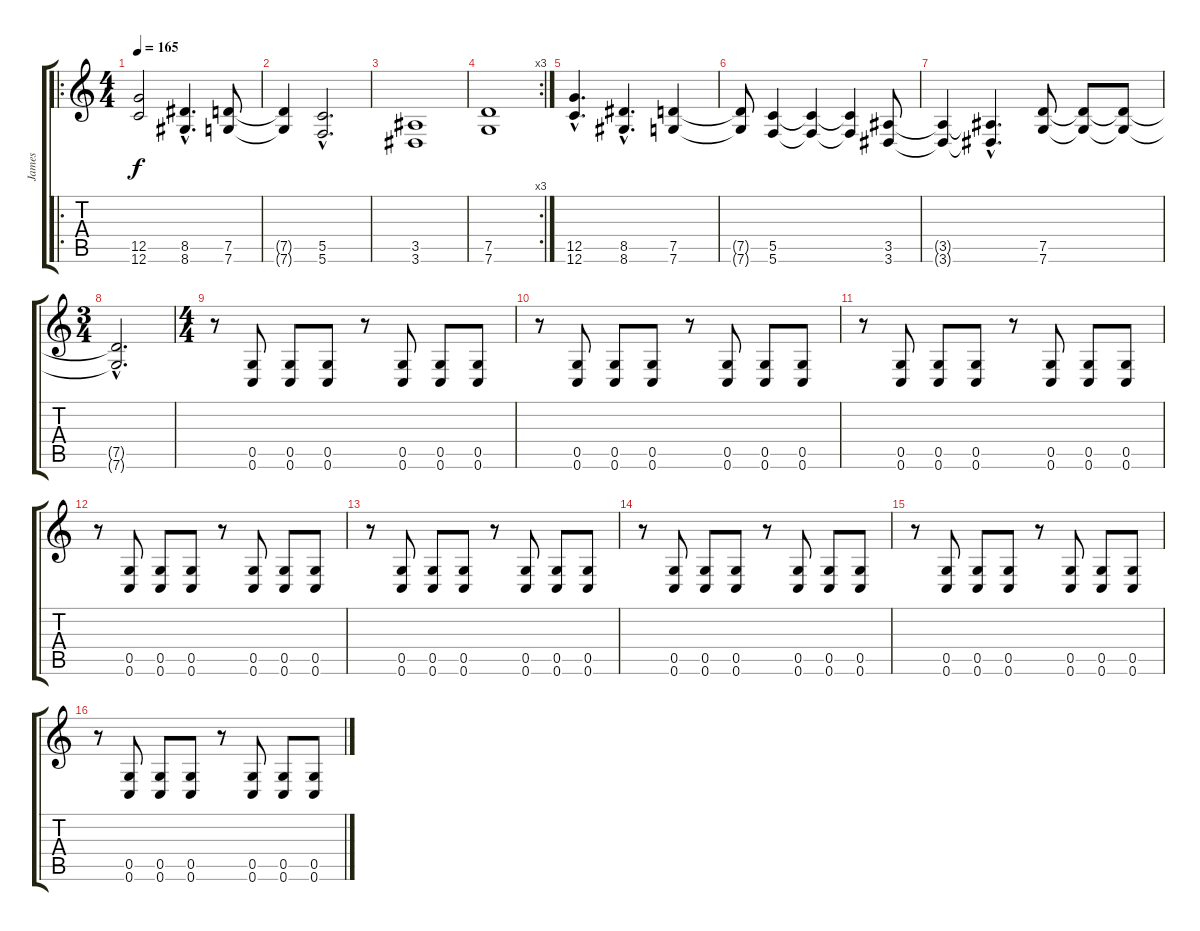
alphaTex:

\track ("James" "James") {instrument distortionguitar}
\staff {score tabs}
\tuning (D4 A3 F3 C3 G2 C2) {hide}
\ro
\ts (4 4)
\tempo 165
\clef g2
\ks c
(12.5 12.6).2{dy f} (8.5{hac} 8.6{hac}).4{d} (7.5 7.6).8 |
(7.5{t} 7.6{t}).4 (5.5{hac} 5.6{hac}).2{d} |
(3.5 3.6).1 |
\rc 3
(7.5 7.6).1 |
(12.5{hac} 12.6{hac}).4{d} (8.5{hac} 8.6{hac}).4{d} (7.5 7.6).4 |
(7.5{t} 7.6{t}).8 (5.5 5.6).4 (5.5{t} 5.6{t}).4 (5.5{t} 5.6{t}).4 (3.5 3.6).8 |
(3.5{t} 3.6{t}).4 (3.5{hac t} 3.6{hac t}).4{d} (7.5 7.6).8 (7.5{t} 7.6{t}).8 (7.5{t} 7.6{t}).8 |
\ts (3 4)
(7.5{hac t} 7.6{hac t}).2{d} |
\ts (4 4)
r.8 (0.5 0.6).8 (0.5 0.6).8 (0.5 0.6).8 r.8 (0.5 0.6).8 (0.5 0.6).8 (0.5 0.6).8 |
r.8 (0.5 0.6).8 (0.5 0.6).8 (0.5 0.6).8 r.8 (0.5 0.6).8 (0.5 0.6).8 (0.5 0.6).8 |
r.8 (0.5 0.6).8 (0.5 0.6).8 (0.5 0.6).8 r.8 (0.5 0.6).8 (0.5 0.6).8 (0.5 0.6).8 |
r.8 (0.5 0.6).8 (0.5 0.6).8 (0.5 0.6).8 r.8 (0.5 0.6).8 (0.5 0.6).8 (0.5 0.6).8 |
r.8 (0.5 0.6).8 (0.5 0.6).8 (0.5 0.6).8 r.8 (0.5 0.6).8 (0.5 0.6).8 (0.5 0.6).8 |
r.8 (0.5 0.6).8 (0.5 0.6).8 (0.5 0.6).8 r.8 (0.5 0.6).8 (0.5 0.6).8 (0.5 0.6).8 |
r.8 (0.5 0.6).8 (0.5 0.6).8 (0.5 0.6).8 r.8 (0.5 0.6).8 (0.5 0.6).8 (0.5 0.6).8 |
r.8 (0.5 0.6).8 (0.5 0.6).8 (0.5 0.6).8 r.8 (0.5 0.6).8 (0.5 0.6).8 (0.5 0.6).8
